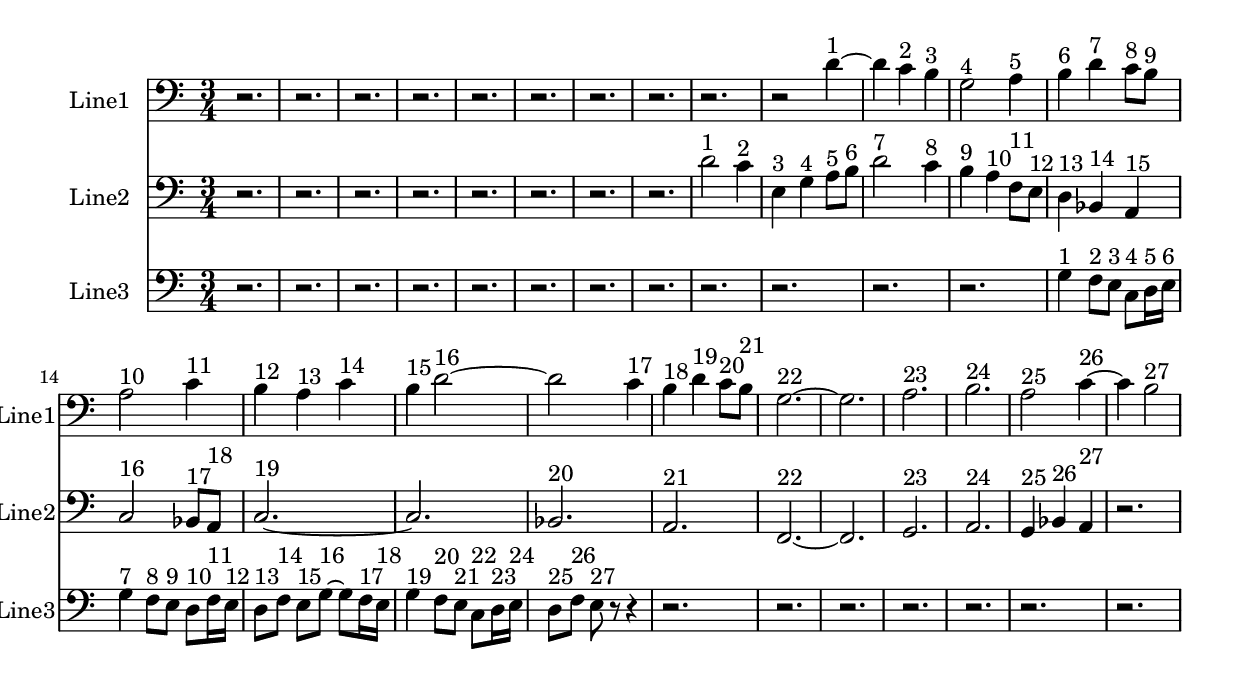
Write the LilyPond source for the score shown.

% 2016-09-15 19:39

\version "2.18.2"
\language "english"

\header {}

\layout {}

\paper {}

\score {
    \new Score <<
        \context Staff = "line1" {
            \set Staff.instrumentName = \markup { Line1 }
            \set Staff.shortInstrumentName = \markup { Line1 }
            {
                {
                }
                {
                    \numericTimeSignature
                    \time 3/4
                    \bar "||"
                    \accidentalStyle modern-cautionary
                    \clef bass
                    r2.
                    r2.
                    r2.
                    r2.
                    r2.
                    r2.
                    r2.
                    r2.
                    r2.
                    r2
                    d'4 ~ ^ \markup { 1 }
                    d'4
                    c'4 ^ \markup { 2 }
                    b4 ^ \markup { 3 }
                    g2 ^ \markup { 4 }
                    a4 ^ \markup { 5 }
                    b4 ^ \markup { 6 }
                    d'4 ^ \markup { 7 }
                    c'8 [ ^ \markup { 8 }
                    b8 ] ^ \markup { 9 }
                    a2 ^ \markup { 10 }
                    c'4 ^ \markup { 11 }
                    b4 ^ \markup { 12 }
                    a4 ^ \markup { 13 }
                    c'4 ^ \markup { 14 }
                    b4 ^ \markup { 15 }
                    d'2 ~ ^ \markup { 16 }
                    d'2
                    c'4 ^ \markup { 17 }
                    b4 ^ \markup { 18 }
                    d'4 ^ \markup { 19 }
                    c'8 [ ^ \markup { 20 }
                    b8 ] ^ \markup { 21 }
                    g2. ~ ^ \markup { 22 }
                    g2.
                    a2. ^ \markup { 23 }
                    b2. ^ \markup { 24 }
                    a2 ^ \markup { 25 }
                    c'4 ~ ^ \markup { 26 }
                    c'4
                    b2 ^ \markup { 27 }
                }
            }
        }
        \context Staff = "line2" {
            \set Staff.instrumentName = \markup { Line2 }
            \set Staff.shortInstrumentName = \markup { Line2 }
            {
                \numericTimeSignature
                \time 3/4
                \bar "||"
                \accidentalStyle modern-cautionary
                \clef bass
                r2.
                r2.
                r2.
                r2.
                r2.
                r2.
                r2.
                r2.
                d'2 ^ \markup { 1 }
                c'4 ^ \markup { 2 }
                e4 ^ \markup { 3 }
                g4 ^ \markup { 4 }
                a8 [ ^ \markup { 5 }
                b8 ] ^ \markup { 6 }
                d'2 ^ \markup { 7 }
                c'4 ^ \markup { 8 }
                b4 ^ \markup { 9 }
                a4 ^ \markup { 10 }
                f8 [ ^ \markup { 11 }
                e8 ] ^ \markup { 12 }
                d4 ^ \markup { 13 }
                bf,4 ^ \markup { 14 }
                a,4 ^ \markup { 15 }
                c2 ^ \markup { 16 }
                bf,8 [ ^ \markup { 17 }
                a,8 ] ^ \markup { 18 }
                c2. ~ ^ \markup { 19 }
                c2.
                bf,2. ^ \markup { 20 }
                a,2. ^ \markup { 21 }
                f,2. ~ ^ \markup { 22 }
                f,2.
                g,2. ^ \markup { 23 }
                a,2. ^ \markup { 24 }
                g,4 ^ \markup { 25 }
                bf,4 ^ \markup { 26 }
                a,4 ^ \markup { 27 }
                r2.
            }
        }
        \context Staff = "line3" {
            \set Staff.instrumentName = \markup { Line3 }
            \set Staff.shortInstrumentName = \markup { Line3 }
            {
                \numericTimeSignature
                \time 3/4
                \bar "||"
                \accidentalStyle modern-cautionary
                \clef bass
                r2.
                r2.
                r2.
                r2.
                r2.
                r2.
                r2.
                r2.
                r2.
                r2.
                r2.
                r2.
                g4 ^ \markup { 1 }
                f8 [ ^ \markup { 2 }
                e8 ] ^ \markup { 3 }
                c8 [ ^ \markup { 4 }
                d16 ^ \markup { 5 }
                e16 ] ^ \markup { 6 }
                g4 ^ \markup { 7 }
                f8 [ ^ \markup { 8 }
                e8 ] ^ \markup { 9 }
                d8 [ ^ \markup { 10 }
                f16 ^ \markup { 11 }
                e16 ] ^ \markup { 12 }
                d8 [ ^ \markup { 13 }
                f8 ] ^ \markup { 14 }
                e8 [ ^ \markup { 15 }
                g8 ~ ] ^ \markup { 16 }
                g8 [
                f16 ^ \markup { 17 }
                e16 ] ^ \markup { 18 }
                g4 ^ \markup { 19 }
                f8 [ ^ \markup { 20 }
                e8 ] ^ \markup { 21 }
                c8 [ ^ \markup { 22 }
                d16 ^ \markup { 23 }
                e16 ] ^ \markup { 24 }
                d8 [ ^ \markup { 25 }
                f8 ] ^ \markup { 26 }
                e8 ^ \markup { 27 }
                r8
                r4
                r2.
                r2.
                r2.
                r2.
                r2.
                r2.
                r2.
            }
        }
    >>
}